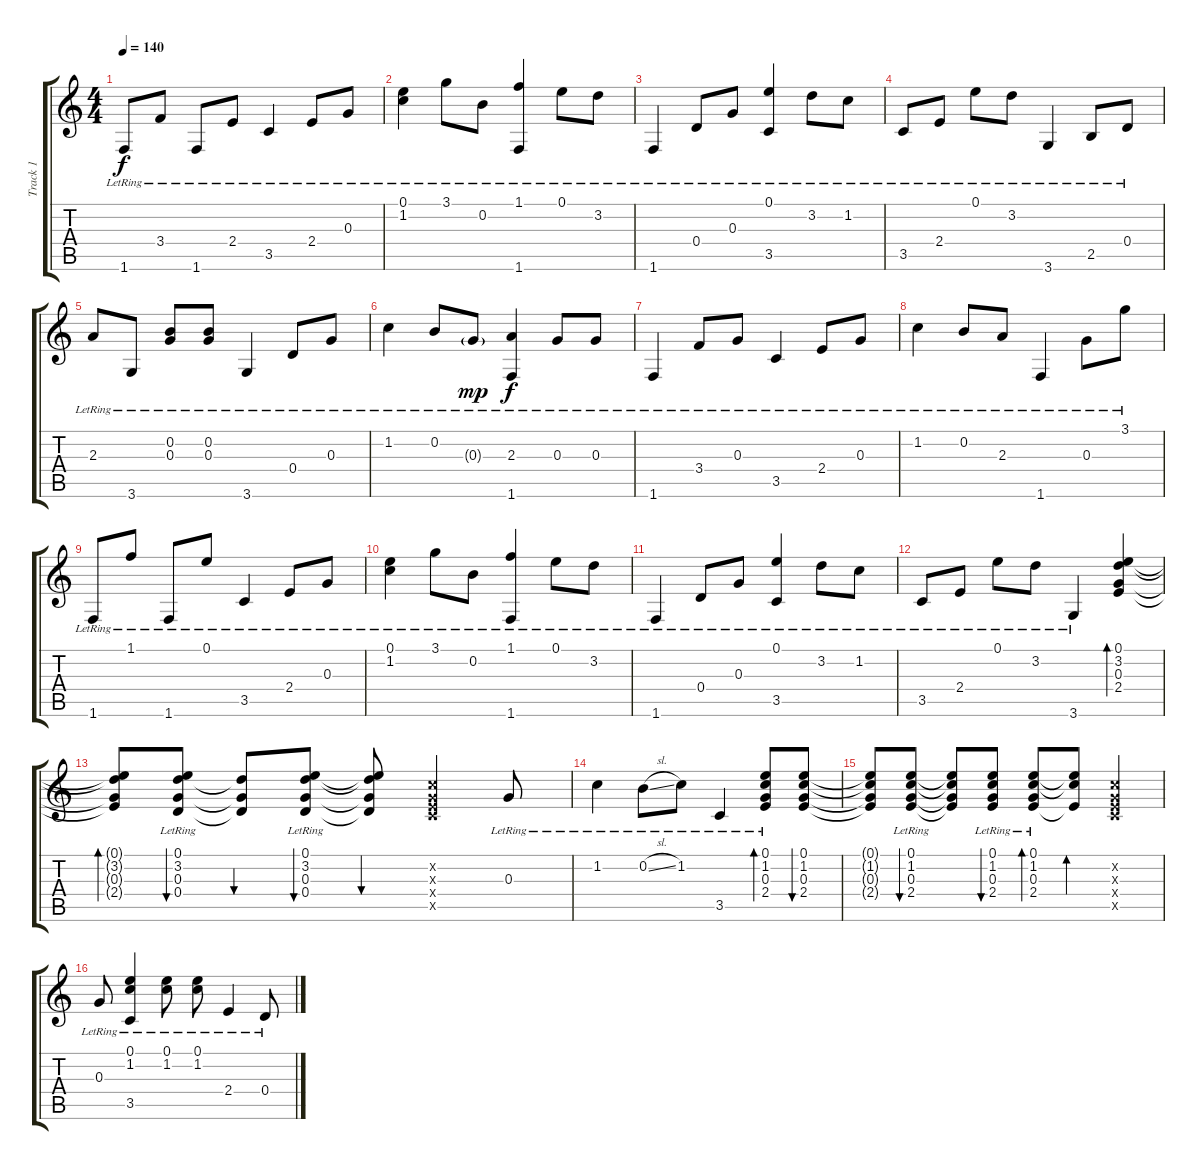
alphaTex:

\track ("Track 1" "Track 1") {instrument acousticguitarnylon}
\staff {score tabs}
\tuning (E4 B3 G3 D3 A2 E2) {hide}
\ts (4 4)
\tempo 140
\clef g2
\ks c
1.6{lr}.8{dy f} 3.4{lr}.8 1.6{lr}.8 2.4{lr}.8 3.5{lr}.4 2.4{lr}.8 0.3{lr}.8 |
(0.1{lr} 1.2{lr}).4 3.1{lr}.8 0.2{lr}.8 (1.1{lr} 1.6{lr}).4 0.1{lr}.8 3.2{lr}.8 |
1.6{lr}.4 0.4{lr}.8 0.3{lr}.8 (0.1{lr} 3.5{lr}).4 3.2{lr}.8 1.2{lr}.8 |
3.5{lr}.8 2.4{lr}.8 0.1{lr}.8 3.2{lr}.8 3.6{lr}.4 2.5{lr}.8 0.4{lr}.8 |
2.3{lr}.8 3.6{lr}.8 (0.2{lr} 0.3{lr}).8 (0.2{lr} 0.3{lr}).8 3.6{lr}.4 0.4{lr}.8 0.3{lr}.8 |
1.2{lr}.4 0.2{lr}.8 0.3{g lr}.8{dy mp} (2.3{lr} 1.6{lr}).4{dy f} 0.3{lr}.8 0.3{lr}.8 |
1.6{lr}.4 3.4{lr}.8 0.3{lr}.8 3.5{lr}.4 2.4{lr}.8 0.3{lr}.8 |
1.2{lr}.4 0.2{lr}.8 2.3{lr}.8 1.6{lr}.4 0.3{lr}.8 3.1{lr}.8 |
1.6{lr}.8 1.1{lr}.8 1.6{lr}.8 0.1{lr}.8 3.5{lr}.4 2.4{lr}.8 0.3{lr}.8 |
(0.1{lr} 1.2{lr}).4 3.1{lr}.8 0.2{lr}.8 (1.1{lr} 1.6{lr}).4 0.1{lr}.8 3.2{lr}.8 |
1.6{lr}.4 0.4{lr}.8 0.3{lr}.8 (0.1{lr} 3.5{lr}).4 3.2{lr}.8 1.2{lr}.8 |
3.5{lr}.8 2.4{lr}.8 0.1{lr}.8 3.2{lr}.8 3.6{lr}.4 (0.1 3.2 0.3 2.4).4{bd 60} |
(0.1{t} 3.2{t} 0.3{t} 2.4{t}).8{bd 60} (0.1{lr} 3.2{lr} 0.3{lr} 0.4{lr}).8{bu 60} (3.2{t} 0.3{t} 0.4{t}).8{bu 60} (0.1{lr} 3.2{lr} 0.3{lr} 0.4{lr}).8{bu 60} (0.1{t} 3.2{t} 0.3{t} 0.4{t}).8{bu 60} (1.2{x} 0.3{x} 2.4{x} 3.5{x}).4 0.3{lr}.8 |
1.2{lr}.4 0.2{sl lr}.8 1.2{lr}.8 3.5{lr}.4 (0.1{lr} 1.2 0.3 2.4{lr}).8{bd 120} (0.1 1.2 0.3 2.4).8{bu 60} |
(0.1{t} 1.2{t} 0.3{t} 2.4{t}).8 (0.1{lr} 1.2 0.3 2.4{lr}).8{bu 60} (0.1{t} 1.2{t} 0.3{t} 2.4{t}).8 (0.1 1.2 0.3 2.4{lr}).8{bu 60} (0.1{lr} 1.2 0.3 2.4{lr}).8{bd 120} (0.1{t} 1.2{t} 2.4{t}).8{bd 120} (1.2{x} 0.3{x} 2.4{x} 3.5{x}).4 |
0.3{lr}.8 (0.1{lr} 1.2{lr} 3.5{lr}).4 (0.1{lr} 1.2{lr}).8 (0.1{lr} 1.2{lr}).8 2.4{lr}.4 0.4{lr}.8
